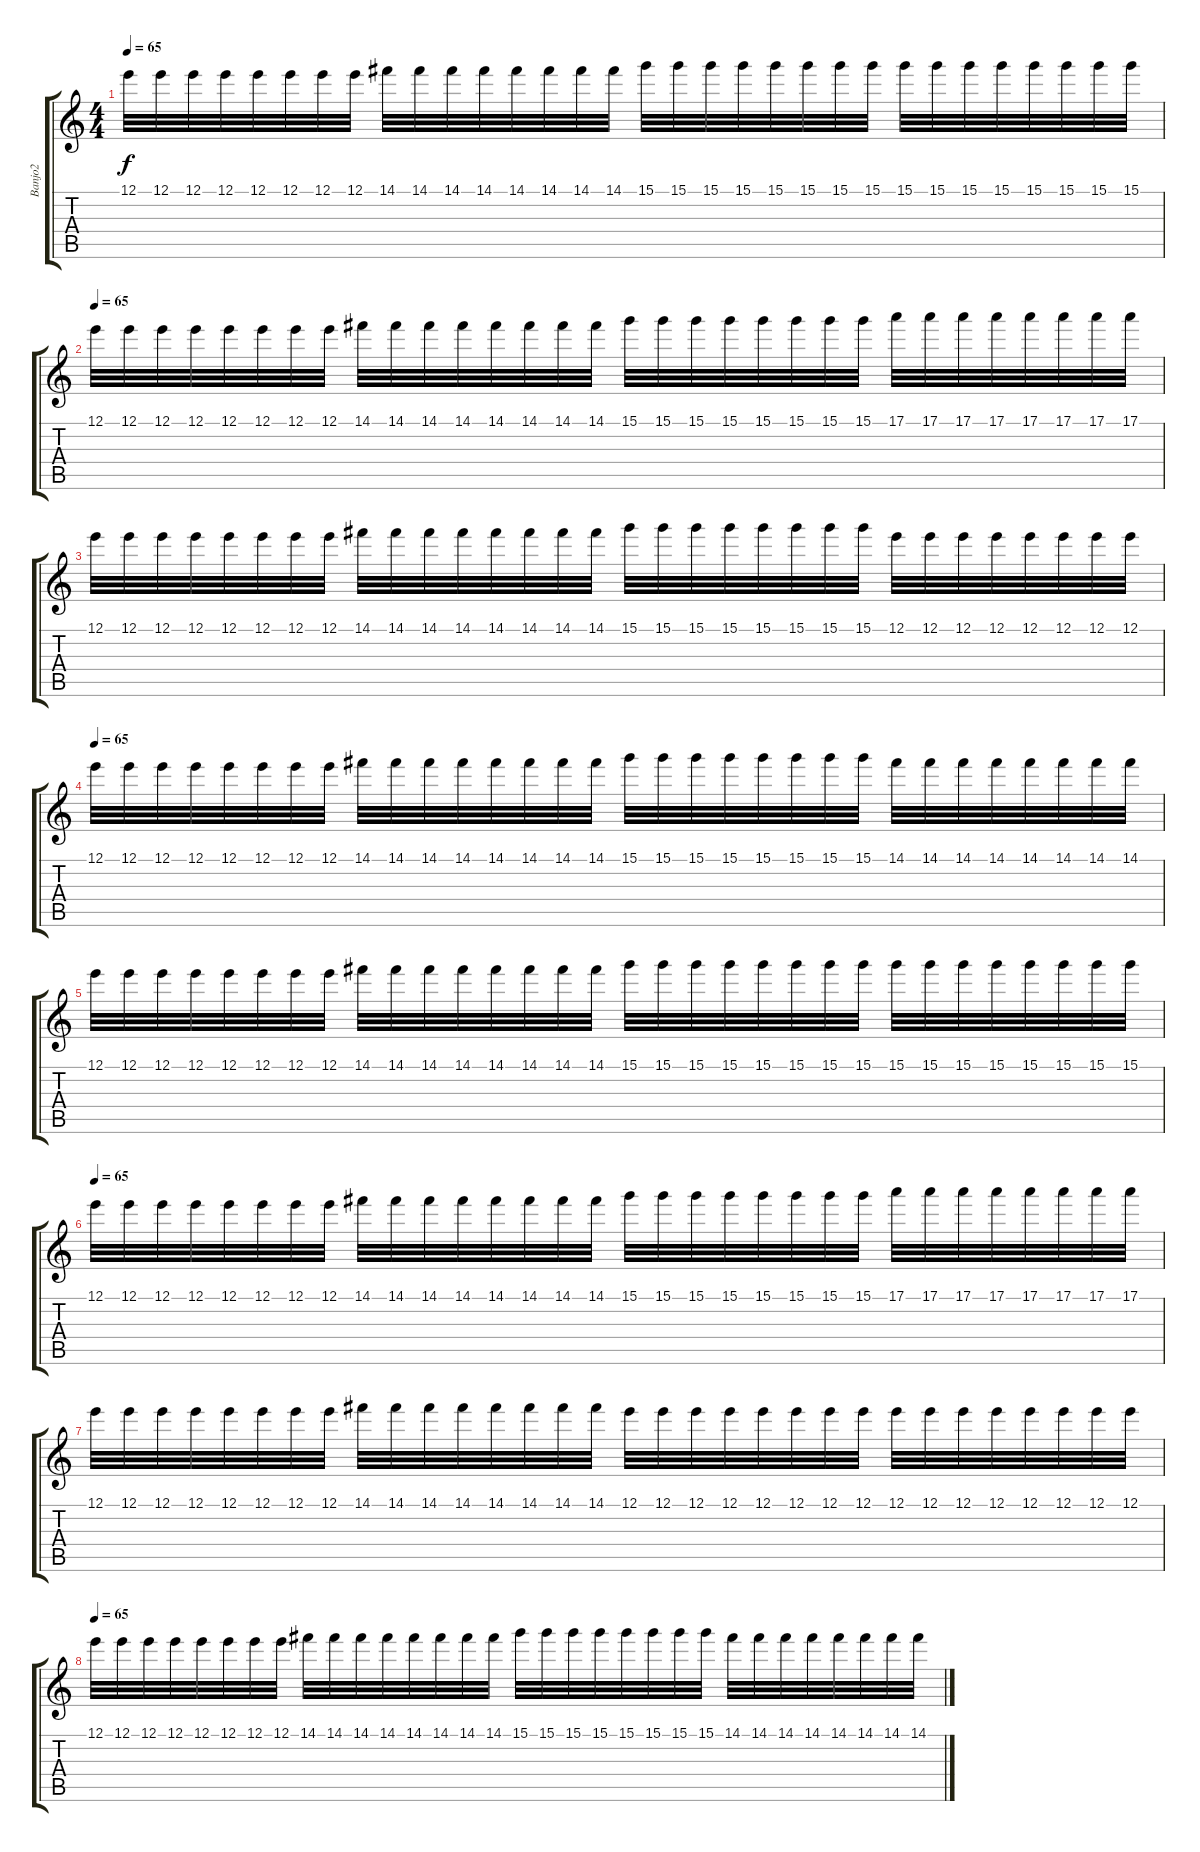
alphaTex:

\track ("Banjo2" "Banjo2") {instrument banjo}
\staff {score tabs}
\tuning (E4 B3 G3 D3 A2 E2) {hide}
\displaytranspose 12
\ts (4 4)
\tempo 65
\clef g2
\ks c
12.1.32{dy f} 12.1.32 12.1.32 12.1.32 12.1.32 12.1.32 12.1.32 12.1.32 14.1.32 14.1.32 14.1.32 14.1.32 14.1.32 14.1.32 14.1.32 14.1.32 15.1.32 15.1.32 15.1.32 15.1.32 15.1.32 15.1.32 15.1.32 15.1.32 15.1.32 15.1.32 15.1.32 15.1.32 15.1.32 15.1.32 15.1.32 15.1.32 |
\tempo 65
12.1.32 12.1.32 12.1.32 12.1.32 12.1.32 12.1.32 12.1.32 12.1.32 14.1.32 14.1.32 14.1.32 14.1.32 14.1.32 14.1.32 14.1.32 14.1.32 15.1.32 15.1.32 15.1.32 15.1.32 15.1.32 15.1.32 15.1.32 15.1.32 17.1.32 17.1.32 17.1.32 17.1.32 17.1.32 17.1.32 17.1.32 17.1.32 |
12.1.32 12.1.32 12.1.32 12.1.32 12.1.32 12.1.32 12.1.32 12.1.32 14.1.32 14.1.32 14.1.32 14.1.32 14.1.32 14.1.32 14.1.32 14.1.32 15.1.32 15.1.32 15.1.32 15.1.32 15.1.32 15.1.32 15.1.32 15.1.32 12.1.32 12.1.32 12.1.32 12.1.32 12.1.32 12.1.32 12.1.32 12.1.32 |
\tempo 65
12.1.32 12.1.32 12.1.32 12.1.32 12.1.32 12.1.32 12.1.32 12.1.32 14.1.32 14.1.32 14.1.32 14.1.32 14.1.32 14.1.32 14.1.32 14.1.32 15.1.32 15.1.32 15.1.32 15.1.32 15.1.32 15.1.32 15.1.32 15.1.32 14.1.32 14.1.32 14.1.32 14.1.32 14.1.32 14.1.32 14.1.32 14.1.32 |
12.1.32 12.1.32 12.1.32 12.1.32 12.1.32 12.1.32 12.1.32 12.1.32 14.1.32 14.1.32 14.1.32 14.1.32 14.1.32 14.1.32 14.1.32 14.1.32 15.1.32 15.1.32 15.1.32 15.1.32 15.1.32 15.1.32 15.1.32 15.1.32 15.1.32 15.1.32 15.1.32 15.1.32 15.1.32 15.1.32 15.1.32 15.1.32 |
\tempo 65
12.1.32 12.1.32 12.1.32 12.1.32 12.1.32 12.1.32 12.1.32 12.1.32 14.1.32 14.1.32 14.1.32 14.1.32 14.1.32 14.1.32 14.1.32 14.1.32 15.1.32 15.1.32 15.1.32 15.1.32 15.1.32 15.1.32 15.1.32 15.1.32 17.1.32 17.1.32 17.1.32 17.1.32 17.1.32 17.1.32 17.1.32 17.1.32 |
12.1.32 12.1.32 12.1.32 12.1.32 12.1.32 12.1.32 12.1.32 12.1.32 14.1.32 14.1.32 14.1.32 14.1.32 14.1.32 14.1.32 14.1.32 14.1.32 12.1.32 12.1.32 12.1.32 12.1.32 12.1.32 12.1.32 12.1.32 12.1.32 12.1.32 12.1.32 12.1.32 12.1.32 12.1.32 12.1.32 12.1.32 12.1.32 |
\tempo 65
12.1.32 12.1.32 12.1.32 12.1.32 12.1.32 12.1.32 12.1.32 12.1.32 14.1.32 14.1.32 14.1.32 14.1.32 14.1.32 14.1.32 14.1.32 14.1.32 15.1.32 15.1.32 15.1.32 15.1.32 15.1.32 15.1.32 15.1.32 15.1.32 14.1.32 14.1.32 14.1.32 14.1.32 14.1.32 14.1.32 14.1.32 14.1.32
